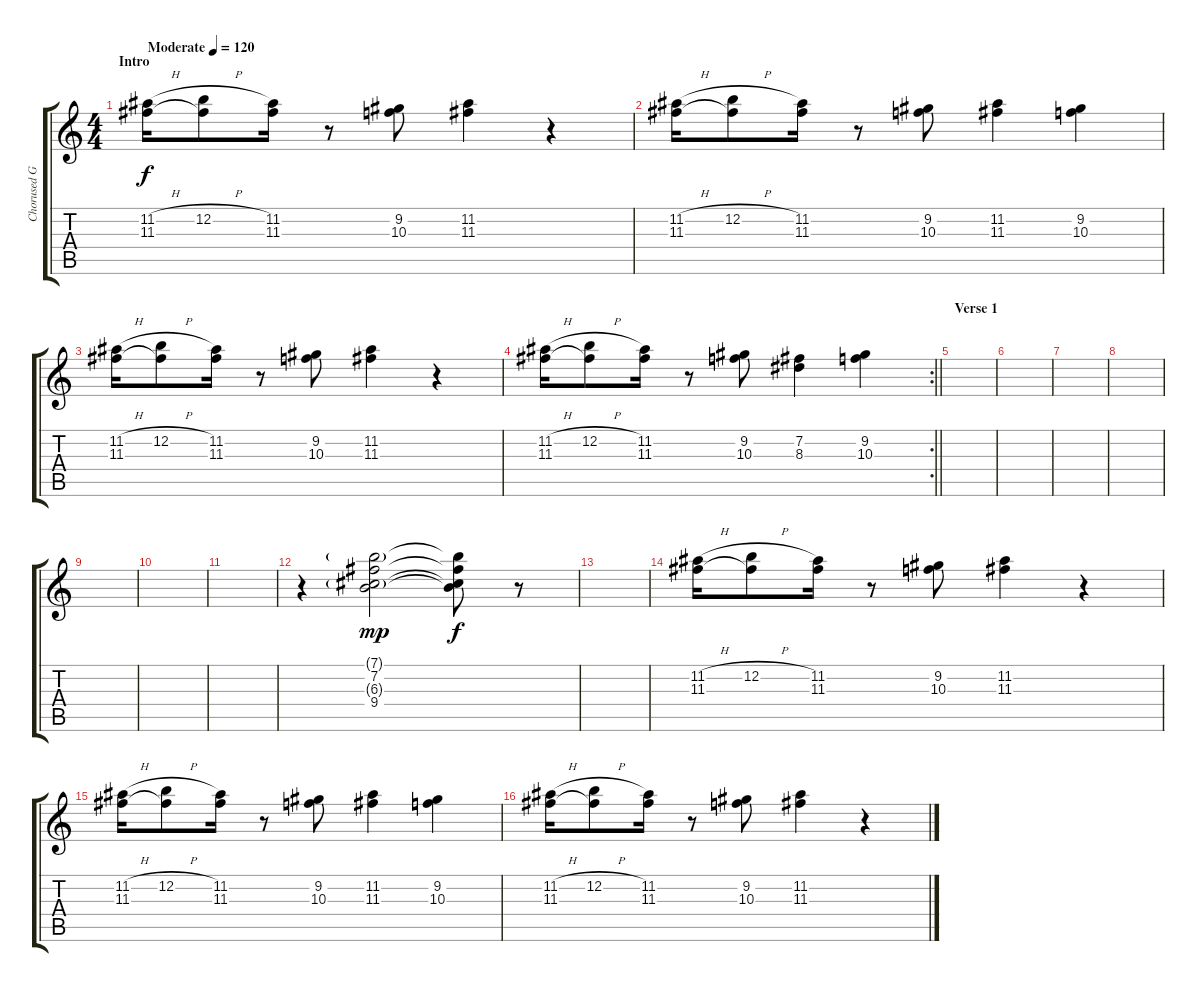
\track ("Chorused Guitar" "Chorused G") {instrument overdrivenguitar}
\staff {score tabs}
\tuning (E4 B3 G3 D3 A2 E2) {hide}
\ts (4 4)
\section ("" "Intro")
\tempo (120 "Moderate")
\clef g2
\ks c
(11.2{h} 11.3).16{dy f instrument overdrivenguitar} (12.2{h} 11.3{t}).8 (11.2 11.3).16 r.8 (9.2 10.3).8 (11.2 11.3).4 r.4 |
(11.2{h} 11.3).16 (12.2{h} 11.3{t}).8 (11.2 11.3).16 r.8 (9.2 10.3).8 (11.2 11.3).4 (9.2 10.3).4 |
(11.2{h} 11.3).16 (12.2{h} 11.3{t}).8 (11.2 11.3).16 r.8 (9.2 10.3).8 (11.2 11.3).4 r.4 |
\rc 2
\barLineRight lightlight
(11.2{h} 11.3).16 (12.2{h} 11.3{t}).8 (11.2 11.3).16 r.8 (9.2 10.3).8 (7.2 8.3).4 (9.2 10.3).4 |
\section ("" "Verse 1")
|
|
|
|
|
|
|
r.4 (7.1{g} 7.2 6.3{g} 9.4).2{dy mp} (7.1{t} 7.2{t} 6.3{t} 9.4{t}).8{dy f} r.8 |
|
(11.2{h} 11.3).16 (12.2{h} 11.3{t}).8 (11.2 11.3).16 r.8 (9.2 10.3).8 (11.2 11.3).4 r.4 |
(11.2{h} 11.3).16 (12.2{h} 11.3{t}).8 (11.2 11.3).16 r.8 (9.2 10.3).8 (11.2 11.3).4 (9.2 10.3).4 |
(11.2{h} 11.3).16 (12.2{h} 11.3{t}).8 (11.2 11.3).16 r.8 (9.2 10.3).8 (11.2 11.3).4 r.4
